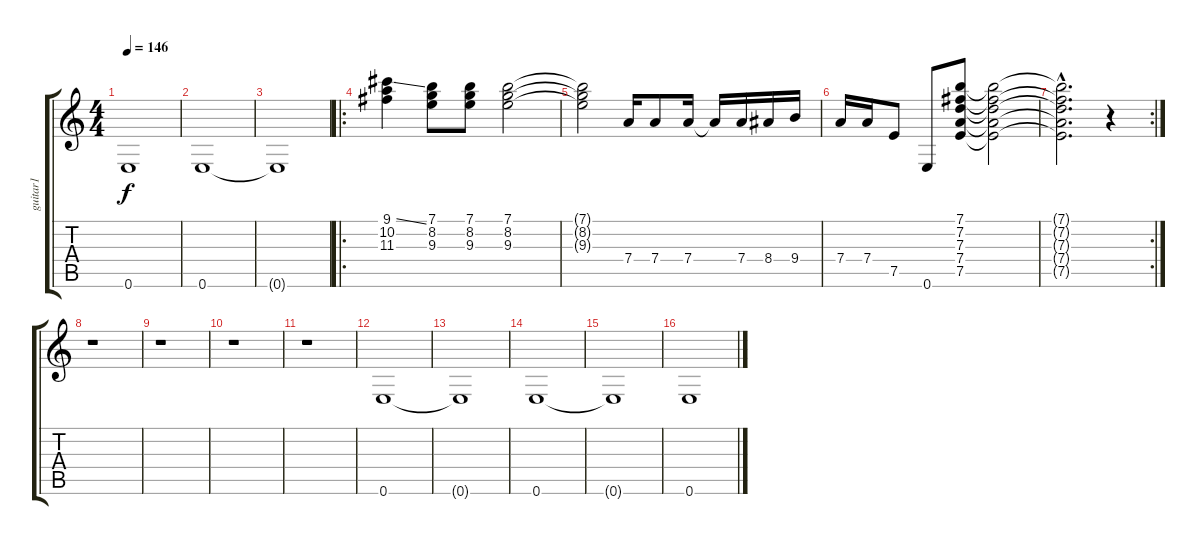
\track ("guitar1" "guitar1") {instrument overdrivenguitar}
\staff {score tabs}
\tuning (E4 B3 G3 D3 A2 E2) {hide}
\ts (4 4)
\tempo 146
\clef g2
\ks c
0.6{t}.1{dy f} |
0.6.1 |
0.6{t}.1 |
\ro
(9.1{ss} 10.2 11.3).4 (7.1 8.2 9.3).8 (7.1 8.2 9.3).8 (7.1 8.2 9.3).2 |
(7.1{t} 8.2{t} 9.3{t}).2 7.4.16 7.4.8 7.4.16 7.4{t}.16 7.4.16 8.4.16 9.4.16 |
7.4.16 7.4.16 7.5.8 0.6.8 (7.1 7.2 7.3 7.4 7.5).8 (7.1{t} 7.2{t} 7.3{t} 7.4{t} 7.5{t}).2 |
\rc 2
(7.1{hac t} 7.2{hac t} 7.3{hac t} 7.4{hac t} 7.5{hac t}).2{d} r.4 |
r.1 |
r.1 |
r.1 |
r.1 |
0.6.1 |
0.6{t}.1 |
0.6.1 |
0.6{t}.1 |
0.6.1
